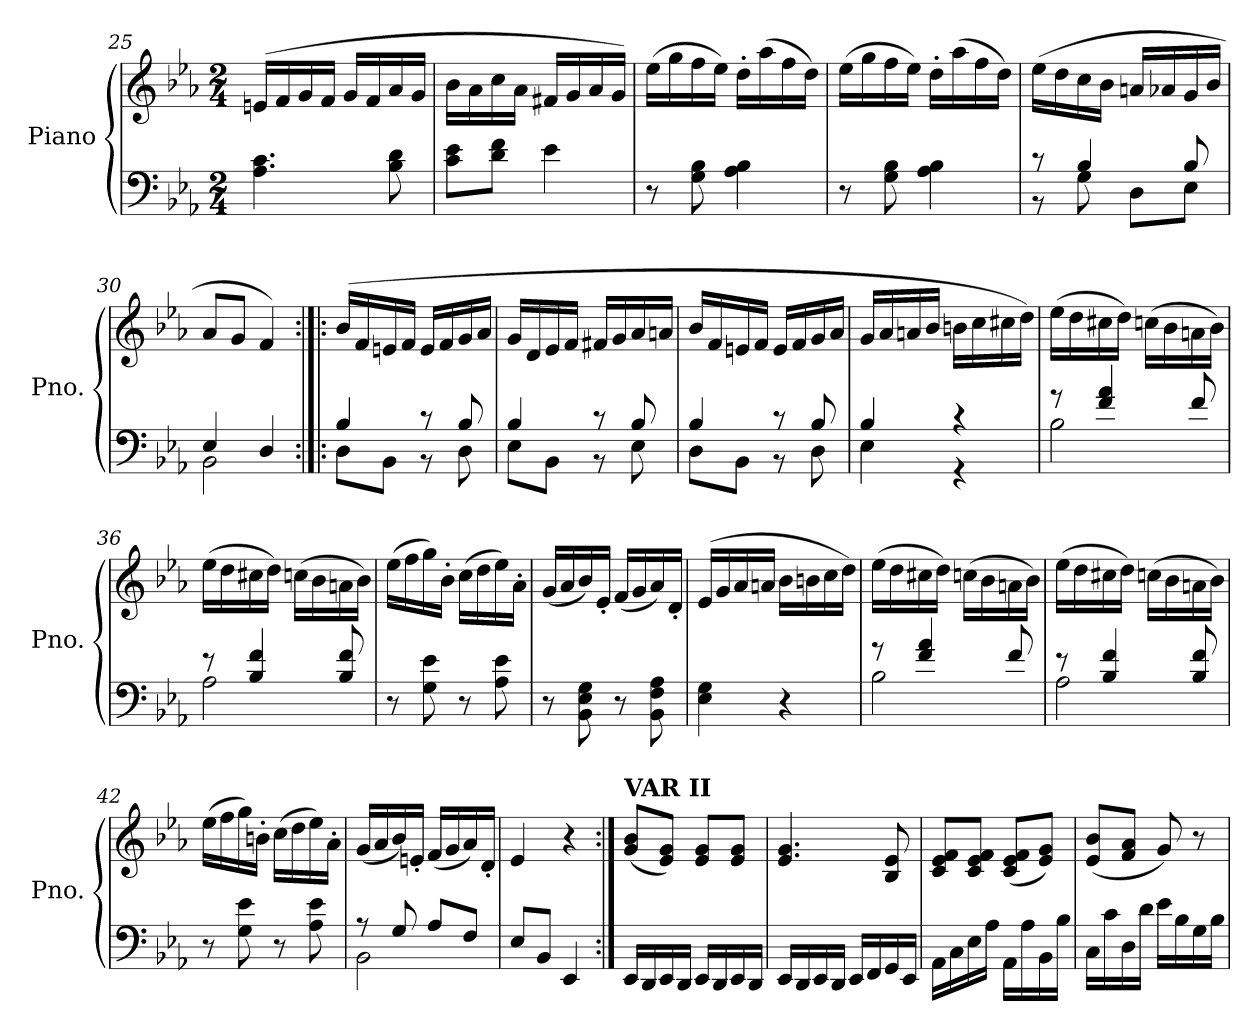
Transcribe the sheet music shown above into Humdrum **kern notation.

**kern	**kern
*part1	*part1
*staff2	*staff1
*I"Piano	*
*I'Pno.	*
*clefF4	*clefG2
*k[b-e-a-]	*k[b-e-a-]
*E-:	*E-:
*M2/4	*M2/4
=25	=25
4.A-\ 4.c\	(>16en/LL
.	16f/
.	16g/
.	16f/JJ
.	16g/LL
.	16f/
8B-\ 8d\	16a-/
.	16g/JJ
=26	=26
8c\ 8e-\L	16b-\LL
.	16a-\
8d\ 8f\J	16cc\
.	16a-\JJ
4e-\	16f#X/LL
.	16g/
.	16a-/
.	16g/JJ)
=27	=27
8r	(>16ee-\LL
.	16gg\
8G\ 8B-\	16ff\
.	16ee-\JJ)
4A-\ 4B-\	16dd'\LL
.	(>16aa-\
.	16ff\
.	16dd\JJ)
!!LO:LB:g=z
=28	=28
8r	(>16ee-\LL
.	16gg\
8G\ 8B-\	16ff\
.	16ee-\JJ)
4A-\ 4B-\	16dd'\LL
.	(>16aa-\
.	16ff\
.	16dd\JJ)
=29	=29
*^	*
8r	8r	(>16ee-\LL
.	.	16dd\
4B-/	8G\	16cc\
.	.	16b-\JJ
.	8D\L	16an/LL
.	.	16a-X/
8B-/	8E-\J	16g/
.	.	16b-/JJ
=30	=30	=30
4E-/	2BB-\	8a-/L
.	.	8g/J
4D/	.	4f/)
=31:|!|:	=31:|!|:	=31:|!|:
4B-/	8D\L	(>16b-/LL
.	.	16f/
.	8BB-\J	16en/
.	.	16f/JJ
8r	8r	16e/LL
.	.	16f/
8B-/	8D\	16g/
.	.	16a-/JJ
=32	=32	=32
4B-/	8E-\L	16g/LL
.	.	16d/
.	8BB-\J	16e-/
.	.	16f/JJ
8r	8r	16f#X/LL
.	.	16g/
8B-/	8E-\	16a-/
.	.	16an/JJ
=33	=33	=33
4B-/	8D\L	16b-/LL
.	.	16f/
.	8BB-\J	16en/
.	.	16f/JJ
8r	8r	16e/LL
.	.	16f/
8B-/	8D\	16g/
.	.	16a-/JJ
!!LO:PB:g=z
=34	=34	=34
4B-/	4E-\	16g/LL
.	.	16a-/
.	.	16an/
.	.	16b-/JJ
4r	4r	16bn\LL
.	.	16cc\
.	.	16cc#X\
.	.	16dd\JJ)
=35	=35	=35
8r	2B-\	(>16ee-\LL
.	.	16dd\
4f/ 4a-/	.	16cc#X\
.	.	16dd\JJ)
.	.	(>16ccn\LL
.	.	16b-\
8f/	.	16an\
.	.	16b-\JJ)
=36	=36	=36
8r	2A-\	(>16ee-\LL
.	.	16dd\
4B-/ 4f/	.	16cc#X\
.	.	16dd\JJ)
.	.	(>16ccn\LL
.	.	16b-\
8B-/ 8f/	.	16an\
.	.	16b-\JJ)
*v	*v	*
=37	=37
8r	(>16ee-\LL
.	16ff\
8G\ 8e-\	16gg\)
.	16b-'\JJ
8r	(>16cc\LL
.	16dd\
8A-\ 8e-\	16ee-\)
.	16a-'\JJ
=38	=38
8r	(<16g/LL
.	16a-/
8BB-\ 8E-\ 8G\	16b-/)
.	16e-'/JJ
8r	(<16f/LL
.	16g/
8BB-\ 8F\ 8A-\	16a-/)
.	16d'/JJ
!!LO:LB:g=z
=39	=39
4E-\ 4G\	(>16e-/LL
.	16g/
.	16a-/
.	16an/JJ
4r	16b-\LL
.	16bn\
.	16cc\
.	16dd\JJ)
=40	=40
*^	*
8r	2B-\	(>16ee-\LL
.	.	16dd\
4f/ 4a-/	.	16cc#X\
.	.	16dd\JJ)
.	.	(>16ccn\LL
.	.	16b-\
8f/	.	16an\
.	.	16b-\JJ)
=41	=41	=41
8r	2A-\	(>16ee-\LL
.	.	16dd\
4B-/ 4f/	.	16cc#X\
.	.	16dd\JJ)
.	.	(>16ccn\LL
.	.	16b-\
8B-/ 8f/	.	16an\
.	.	16b-\JJ)
*v	*v	*
=42	=42
8r	(>16ee-\LL
.	16ff\
8G\ 8e-\	16gg\)
.	16bn'\JJ
8r	(>16cc\LL
.	16dd\
8A-\ 8e-\	16ee-\)
.	16a-'\JJ
=43	=43
*^	*
8r	2BB-\	(<16g/LL
.	.	16a-/
8G/	.	16b-/)
.	.	16en'/JJ
8A-/L	.	(<16f/LL
.	.	16g/
8F/J	.	16a-/)
.	.	16d'/JJ
*v	*v	*
!!LO:LB:g=z
=44	=44
8E-/L	4e-/
8BB-/J	.
4EE-/	4r
=45:|!	=45:|!
!	!LO:TX:a:B:t=VAR II
16EE-/LL	(<8g/ 8b-/L
16DD/	.
16EE-/	8e-/ 8g/J)
16DD/JJ	.
16EE-/LL	8e-/ 8g/L
16DD/	.
16EE-/	8e-/ 8g/J
16DD/JJ	.
=46	=46
16EE-/LL	4.e-/ 4.g/
16DD/	.
16EE-/	.
16DD/JJ	.
16EE-/LL	.
16FF/	.
16GG/	8B-/ 8e-/
16EE-/JJ	.
=47	=47
16AA-\LL	8c/ 8e-/ 8f/L
16C\	.
16E-\	8c/ 8e-/ 8f/J
16A-\JJ	.
16AA-\LL	(<8c/ 8e-/ 8f/L
16A-\	.
16BB-\	8e-/ 8g/J)
16B-\JJ	.
=48	=48
16C\LL	(<8e-/ 8b-/L
16c\	.
16D\	8f/ 8a-/J
16d\JJ	.
16e-\LL	8g/)
16B-\	.
16G\	8r
16B-\JJ	.
=	=
*-	*-
